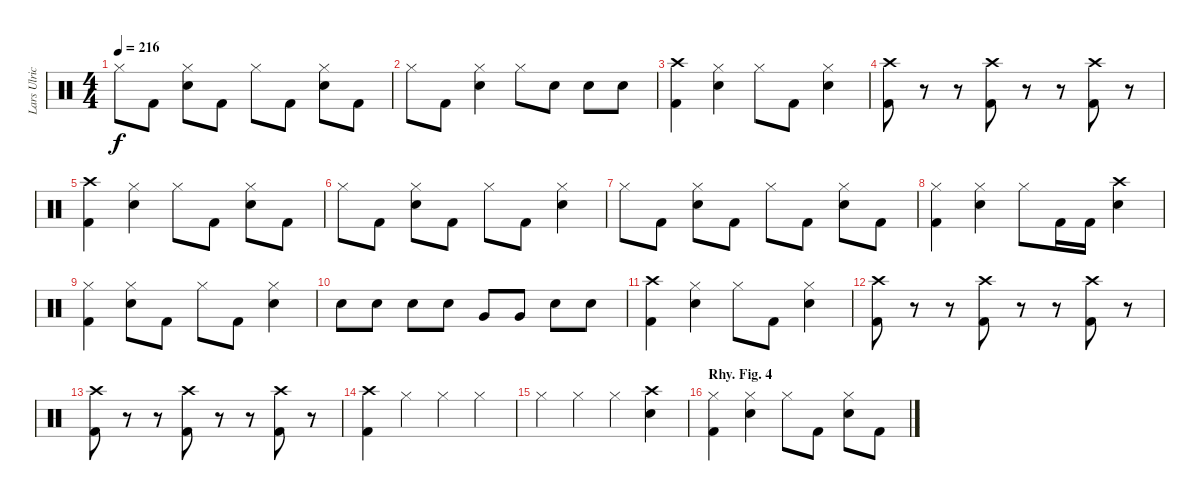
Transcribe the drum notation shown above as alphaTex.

\track ("Lars Ulrich (Drum)" "Lars Ulric") {instrument percussion}
\staff {score}
\articulation defaults
\ts (4 4)
\tempo 216
\clef neutral
\ks c "Hi-Hat (closed)".8{dy f} "Kick (hit) 2".8
("Hi-Hat (closed)" "Electric Snare (hit)").8 "Kick (hit) 2".8 "Hi-Hat (closed)".8 "Kick (hit) 2".8 ("Hi-Hat (closed)" "Electric Snare (hit)").8 "Kick (hit) 2".8 |
"Hi-Hat (closed)".8 "Kick (hit) 2".8 ("Hi-Hat (closed)" "Electric Snare (hit)").4 "Hi-Hat (closed)".8 "Electric Snare (hit)".8 "Electric Snare (hit)".8 "Electric Snare (hit)".8 |
("Crash high (hit)" "Kick (hit) 2").4 ("Hi-Hat (closed)" "Electric Snare (hit)").4 "Hi-Hat (closed)".8 "Kick (hit) 2".8 ("Hi-Hat (closed)" "Electric Snare (hit)").4 |
("Crash high (hit)" "Kick (hit) 2").8 r.8 r.8 ("Crash high (hit)" "Kick (hit) 2").8 r.8 r.8 ("Crash high (hit)" "Kick (hit) 2").8 r.8 |
("Crash high (hit)" "Kick (hit) 2").4 ("Hi-Hat (closed)" "Electric Snare (hit)").4 "Hi-Hat (closed)".8 "Kick (hit) 2".8 ("Hi-Hat (closed)" "Electric Snare (hit)").8 "Kick (hit) 2".8 |
"Hi-Hat (closed)".8 "Kick (hit) 2".8 ("Hi-Hat (closed)" "Electric Snare (hit)").8 "Kick (hit) 2".8 "Hi-Hat (closed)".8 "Kick (hit) 2".8 ("Hi-Hat (closed)" "Electric Snare (hit)").4 |
"Hi-Hat (closed)".8 "Kick (hit) 2".8 ("Hi-Hat (closed)" "Electric Snare (hit)").8 "Kick (hit) 2".8 "Hi-Hat (closed)".8 "Kick (hit) 2".8 ("Hi-Hat (closed)" "Electric Snare (hit)").8 "Kick (hit) 2".8 |
("Hi-Hat (closed)" "Kick (hit) 2").4 ("Hi-Hat (closed)" "Electric Snare (hit)").4 "Hi-Hat (closed)".8 "Kick (hit) 2".16 "Kick (hit) 2".16 ("Crash high (hit)" "Electric Snare (hit)").4 |
("Hi-Hat (closed)" "Kick (hit) 2").4 ("Hi-Hat (closed)" "Electric Snare (hit)").8 "Kick (hit) 2".8 "Hi-Hat (closed)".8 "Kick (hit) 2".8 ("Hi-Hat (closed)" "Electric Snare (hit)").4 |
"Electric Snare (hit)".8 "Electric Snare (hit)".8 "Electric Snare (hit)".8 "Electric Snare (hit)".8 "Very Low Tom (hit)".8 "Very Low Tom (hit)".8 "Electric Snare (hit)".8 "Electric Snare (hit)".8 |
("Crash high (hit)" "Kick (hit) 2").4 ("Hi-Hat (closed)" "Electric Snare (hit)").4 "Hi-Hat (closed)".8 "Kick (hit) 2".8 ("Hi-Hat (closed)" "Electric Snare (hit)").4 |
("Crash high (hit)" "Kick (hit) 2").8 r.8 r.8 ("Crash high (hit)" "Kick (hit) 2").8 r.8 r.8 ("Crash high (hit)" "Kick (hit) 2").8 r.8 |
("Crash high (hit)" "Kick (hit) 2").8 r.8 r.8 ("Crash high (hit)" "Kick (hit) 2").8 r.8 r.8 ("Crash high (hit)" "Kick (hit) 2").8 r.8 |
("Crash high (hit)" "Kick (hit) 2").4 "Hi-Hat (closed)".4 "Hi-Hat (closed)".4 "Hi-Hat (closed)".4 |
"Hi-Hat (closed)".4 "Hi-Hat (closed)".4 "Hi-Hat (closed)".4 ("Crash high (hit)" "Electric Snare (hit)").4 |
\section ("" "Rhy. Fig. 4")
("Hi-Hat (closed)" "Kick (hit) 2").4 ("Hi-Hat (closed)" "Electric Snare (hit)").4 "Hi-Hat (closed)".8 "Kick (hit) 2".8 ("Hi-Hat (closed)" "Electric Snare (hit)").8 "Kick (hit) 2".8
